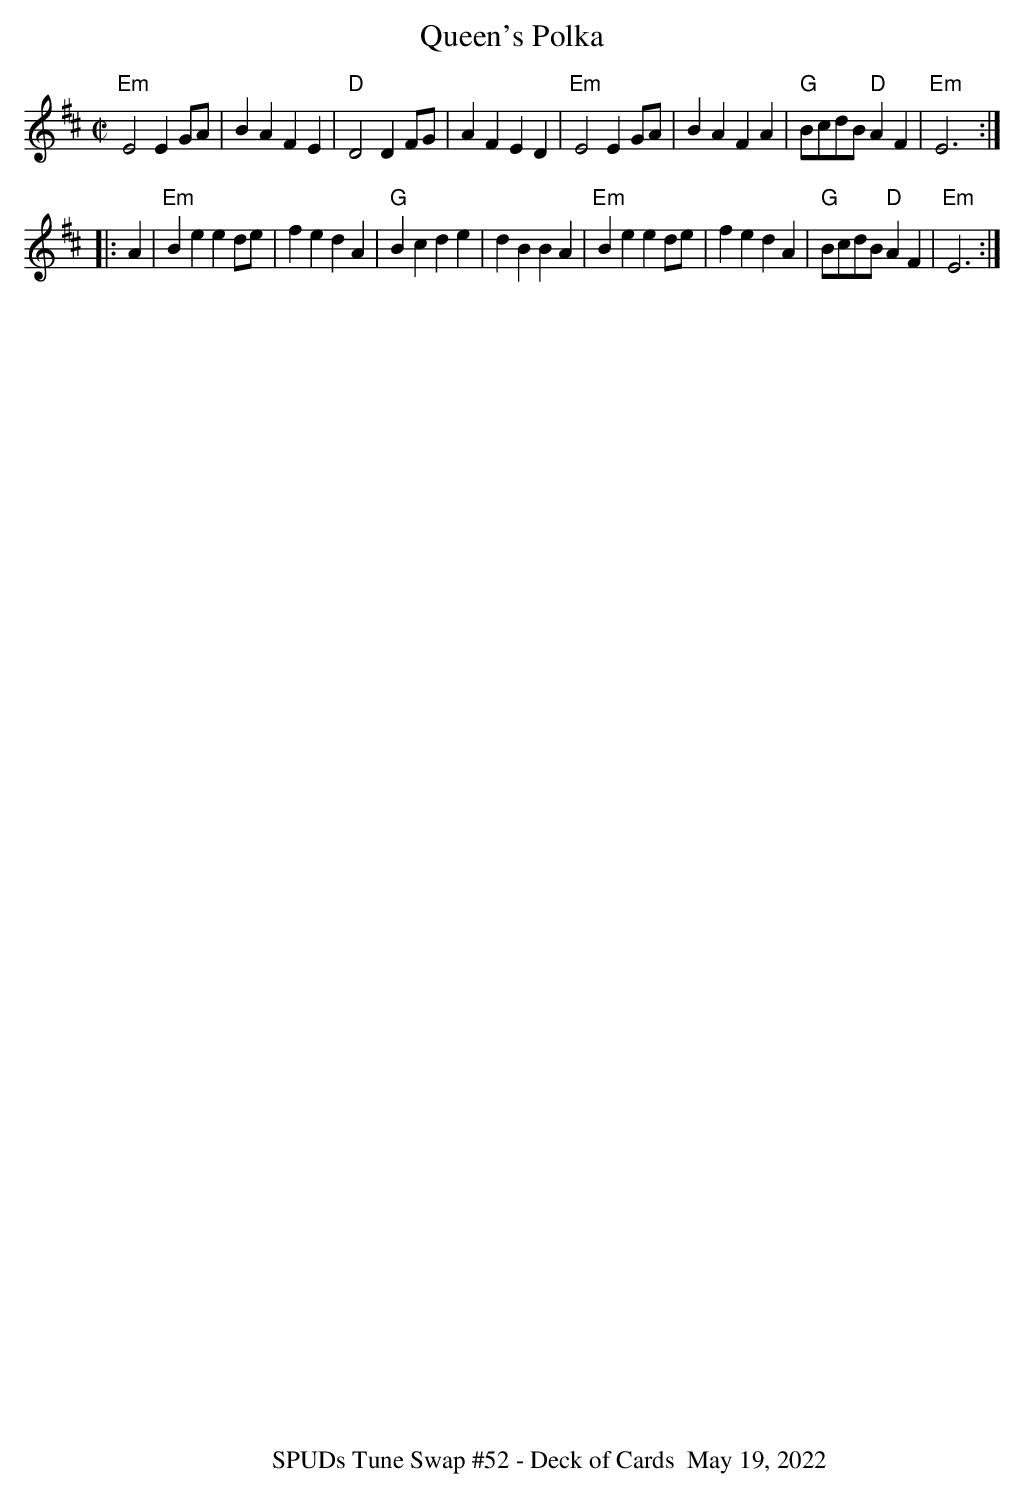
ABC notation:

X:1
T:Queen's Polka
M:C|
L:1/8
K:D
"Em"E4E2GA|B2A2F2E2|"D"D4D2FG|A2F2E2D2|\
"Em"E4E2GA|B2A2F2A2|"G"BcdB "D"A2F2|"Em" E6:|
|:A2|"Em"B2e2e2de|f2 e2d2A2|"G"B2c2d2e2|d2B2B2A2|\
"Em"B2e2e2de|f2e2d2A2|"G"BcdB "D"A2F2|"Em"E6:|
